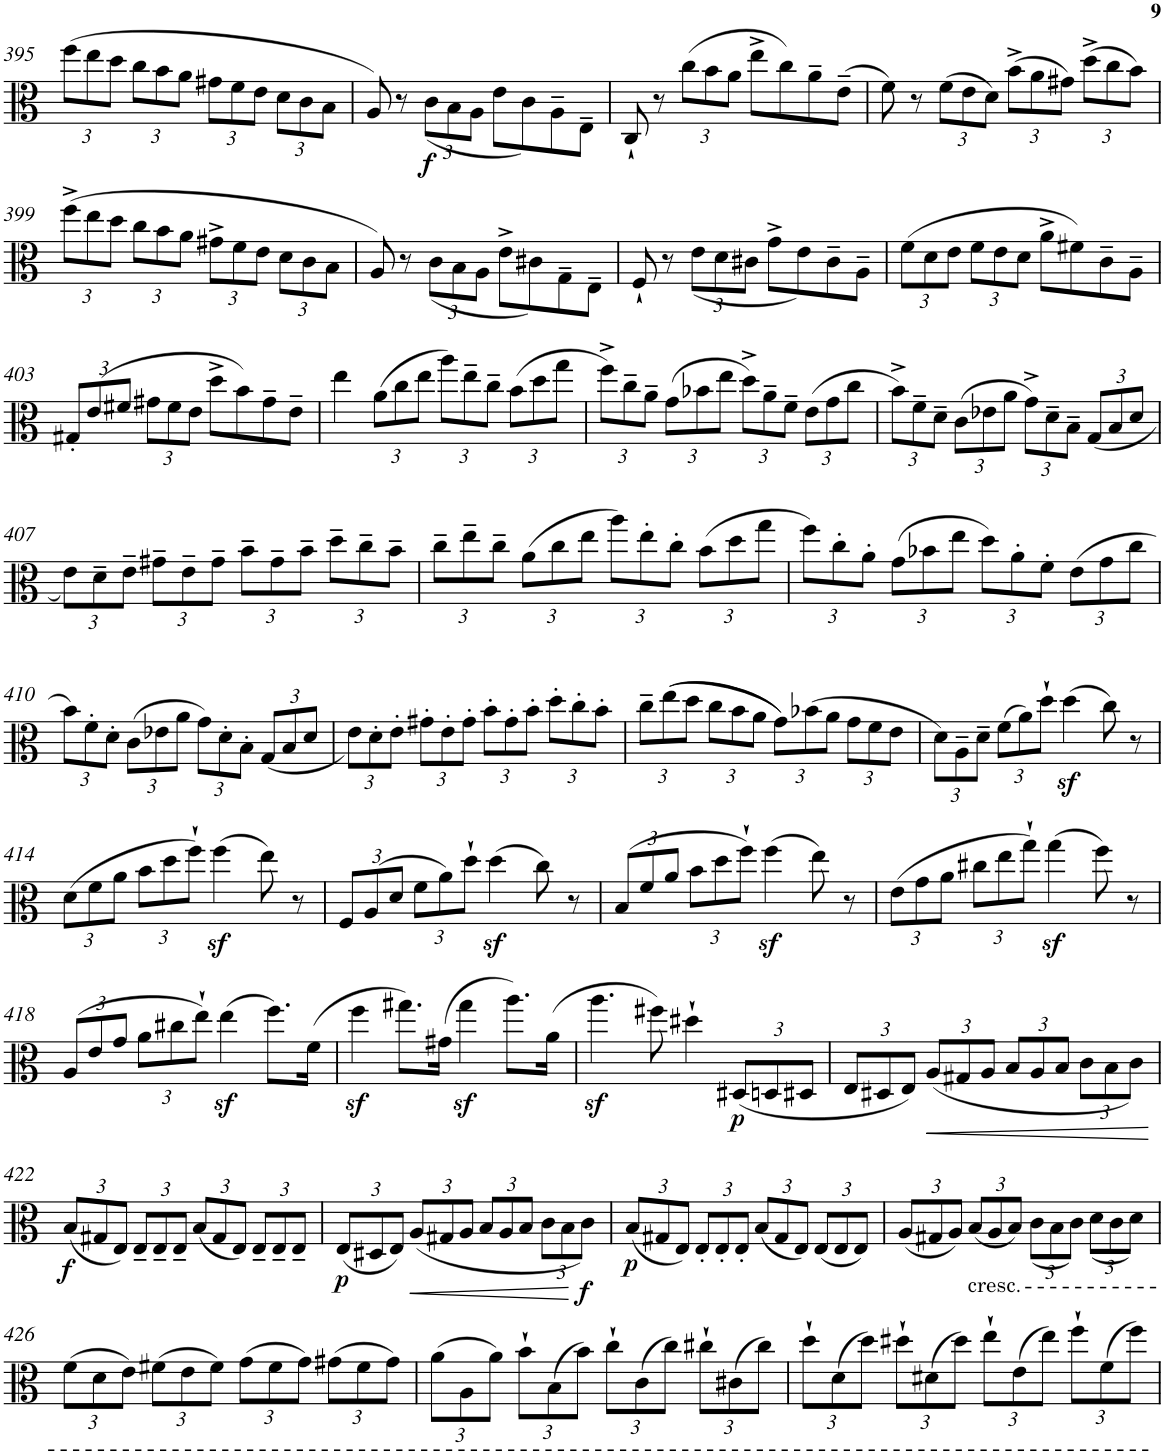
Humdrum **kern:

**kern	**dynam
*part1	*part1
*staff1	*staff1
*I"Viola	*
*I'Vla.	*
!!LO:PB:g=z
*clefC3	*
*k[]	*
*M2/2	*
*met(c|)	*
*Xbrackettup	*
=395	=395
(>12ff\L	.
12ee\	.
12dd\J	.
12cc\L	.
12b\	.
12a\J	.
12g#X\L	.
12f\	.
12e\J	.
12d\L	.
12c\	.
12B\J	.
=396	=396
8A/)	.
8r	.
!	!LO:DY:b
(<12c\L	f
12B\	.
12A\J	.
8e\L	.
8c\)	.
8A~\	.
8E~\J	.
=397	=397
8C`/	.
8r	.
(>12cc\L	.
12b\	.
12a\J	.
8ee^\L	.
8cc\)	.
8a~\	.
(>8e~\J	.
=398	=398
8f\)	.
8r	.
(>12f\L	.
12e\	.
12d\J)	.
(>12b^\L	.
12a\	.
12g#X\J)	.
(>12dd^\L	.
12cc\	.
12b\J)	.
!!LO:LB:g=z
=399	=399
(>12ff^\L	.
12ee\	.
12dd\J	.
12cc\L	.
12b\	.
12a\J	.
12g#X^\L	.
12f\	.
12e\J	.
12d\L	.
12c\	.
12B\J	.
=400	=400
8A/)	.
8r	.
(<12c\L	.
12B\	.
12A\J	.
8e^\L	.
8c#X\)	.
8G~\	.
8E~\J	.
=401	=401
8F`/	.
8r	.
(<12e\L	.
12d\	.
12c#X\J	.
8g^\L	.
8e\)	.
8c#~\	.
8A~\J	.
=402	=402
(>12f\L	.
12d\	.
12e\J	.
12f\L	.
12e\	.
12d\J	.
8a^\L	.
8f#X\)	.
8c~\	.
8A~\J	.
!!LO:LB:g=z
=403	=403
12G#X'/L	.
(>12e/	.
12f#X/J	.
12g#X\L	.
12f#\	.
12e\J	.
8dd^\L	.
8b\)	.
8g#~\	.
8e~\J	.
=404	=404
4ee\	.
(>12a\L	.
12cc\	.
12ee\J	.
12aa\L)	.
12ee~\	.
12cc~\J	.
(>12b\L	.
12dd\	.
12gg\J	.
=405	=405
12ff^\L)	.
12cc~\	.
12a~\J	.
(>12g\L	.
12b-X\	.
12ee\J	.
12dd^\L)	.
12a~\	.
12f~\J	.
(>12e\L	.
12g\	.
12cc\J	.
=406	=406
12b^\L)	.
12f~\	.
12d~\J	.
(>12c\L	.
12e-X\	.
12a\J	.
12g^\L)	.
12d~\	.
12B~\J	.
(<12G/L	.
12B/	.
12d/J	.
!!LO:LB:g=z
=407	=407
12e\L)	.
12d~\	.
12e~\J	.
12g#X~\L	.
12e~\	.
12g#~\J	.
12b~\L	.
12g#~\	.
12b~\J	.
12dd~\L	.
12cc~\	.
12b~\J	.
=408	=408
12cc~\L	.
12ee~\	.
12cc~\J	.
(>12a\L	.
12cc\	.
12ee\J	.
12aa\L)	.
12ee'\	.
12cc'\J	.
(>12b\L	.
12dd\	.
12gg\J	.
=409	=409
12ff\L)	.
12cc'\	.
12a'\J	.
(>12g\L	.
12b-X\	.
12ee\J	.
12dd\L)	.
12a'\	.
12f'\J	.
(>12e\L	.
12g\	.
12cc\J	.
!!LO:LB:g=z
=410	=410
12b\L)	.
12f'\	.
12d'\J	.
(>12c\L	.
12e-X\	.
12a\J	.
12g\L)	.
12d'\	.
12B'\J	.
(<12G/L	.
12B/	.
12d/J	.
=411	=411
12e\L)	.
12d'\	.
12e'\J	.
12g#X'\L	.
12e'\	.
12g#'\J	.
12b'\L	.
12g#'\	.
12b'\J	.
12dd'\L	.
12cc'\	.
12b'\J	.
=412	=412
12cc~\L	.
(>(>12ee\	.
12dd\J	.
12cc\L	.
12b\	.
12a\J	.
12g\L))	.
(>12b-X\	.
12a\J	.
12g\L	.
12f\	.
12e\J	.
=413	=413
12d\L)	.
12A~\	.
12d~\J	.
(>12f\L	.
12a\)	.
12dd`\J	.
(>4ddz<\	.
8cc\)	.
8r	.
!!LO:LB:g=z
=414	=414
(>12d\L	.
12f\	.
12a\J	.
12b\L	.
12dd\	.
12ff`\J)	.
(>4ffz<\	.
8ee\)	.
8r	.
=415	=415
12F/L	.
(>12A/	.
12d/J	.
12f\L	.
12a\)	.
12dd`\J	.
(>4ddz<\	.
8cc\)	.
8r	.
=416	=416
(>12B/L	.
12f/	.
12a/J	.
12b\L	.
12dd\	.
12ff`\J)	.
(>4ffz<\	.
8ee\)	.
8r	.
=417	=417
(>12e\L	.
12g\	.
12a\J	.
12cc#X\L	.
12ee\	.
12gg`\J)	.
(>4ggz<\	.
8ff\)	.
8r	.
!!LO:LB:g=z
=418	=418
(>12A/L	.
12e/	.
12g/J	.
12a\L	.
12cc#X\	.
12ee`\J)	.
(>4eez<\	.
8.ff\L)	.
(>16f\Jk	.
=419	=419
4ffz<\	.
8.gg#X\L)	.
(>16g#X\Jk	.
4gg#z<\	.
8.aa\L)	.
(>16a\Jk	.
=420	=420
4.aaz<\	.
8ff#X\)	.
4dd#X`\	.
!	!LO:DY:b
(<12D#X/L	p
12Dn/	.
12D#X/J	.
=421	=421
12E/L	.
12D#X/	.
12E/J)	.
!	!LO:HP:b
(<12A/L	<
12G#X/	.
12A/J	.
12B/L	.
12A/	.
12B/J	.
12c\L	.
12B\	.
12c\J)	.
.	[
!!LO:LB:g=z
=422	=422
!	!LO:DY:b
(<12B/L	f
12G#X/	.
12E/J)	.
12E~/L	.
12E~/	.
12E~/J	.
(<12B/L	.
12G#/	.
12E/J)	.
12E~/L	.
12E~/	.
12E~/J	.
=423	=423
!	!LO:DY:b
(<12E/L	p
12D#X/	.
12E/J)	.
!	!LO:HP:b
(<12A/L	<
12G#X/	.
12A/J	.
12B/L	.
12A/	.
12B/J	.
12c\L	.
12B\	.
!	!LO:DY:n=1:b
12c\J)	[ f
=424	=424
!	!LO:DY:b
(<12B/L	p
12G#X/	.
12E/J)	.
12E'/L	.
12E'/	.
12E'/J	.
(<12B/L	.
12G#/	.
12E/J)	.
(<12E/L	.
12E/	.
12E/J)	.
=425	=425
(<12A/L	.
12G#X/	.
12A/J)	.
!LO:TX:b:t=cresc.	!
(<12B/L	.
12A/	.
12B/J)	.
(<12c\L	.
12B\	.
12c\J)	.
(<12d\L	.
12c\	.
12d\J)	.
!!LO:LB:g=z
=426	=426
(>12f\L	.
12d\	.
12e\J)	.
(>12f#X\L	.
12e\	.
12f#\J)	.
(>12g\L	.
12f#\	.
12g\J)	.
(>12g#X\L	.
12f#\	.
12g#\J)	.
=427	=427
(>12a\L	.
12A\	.
12a\J)	.
12b`\L	.
(>12B\	.
12b\J)	.
12cc`\L	.
(>12c\	.
12cc\J)	.
12cc#X`\L	.
(>12c#X\	.
12cc#\J)	.
=428	=428
12dd`\L	.
(>12d\	.
12dd\J)	.
12dd#X`\L	.
(>12d#X\	.
12dd#\J)	.
12ee`\L	.
(>12e\	.
12ee\J)	.
12ff`\L	.
(>12f\	.
12ff\J)	.
=	=
*-	*-
